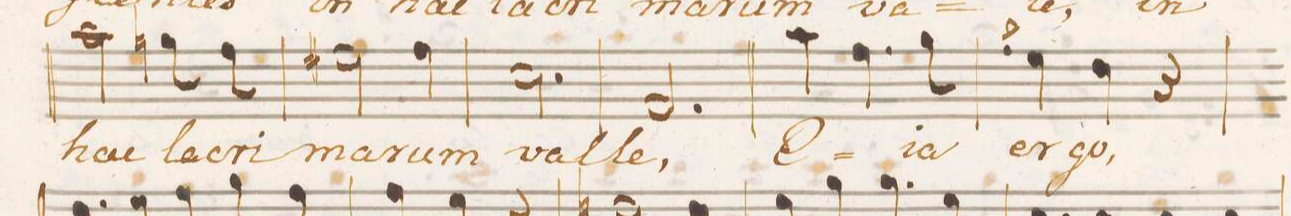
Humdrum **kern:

**kern	**text
*I"Soprano.	*
*clefC1	*
*k[b-e-]	*
*M3/4	*
2ff\	hac
8een\	la-
8dd\	-cri-
=26	=26
2cc#X\	-ma-
4dd\	-rum
=27	=27
2.a\	val-
=28	=28
2.d/	-le,
=29	=29
4ff\	E-
4.dd\	.
8ee-\	-ia
=30	=30
8qdd/	.
4cc\	er-
4b-\	-go,
4r	.
=31	=31
*-	*-
